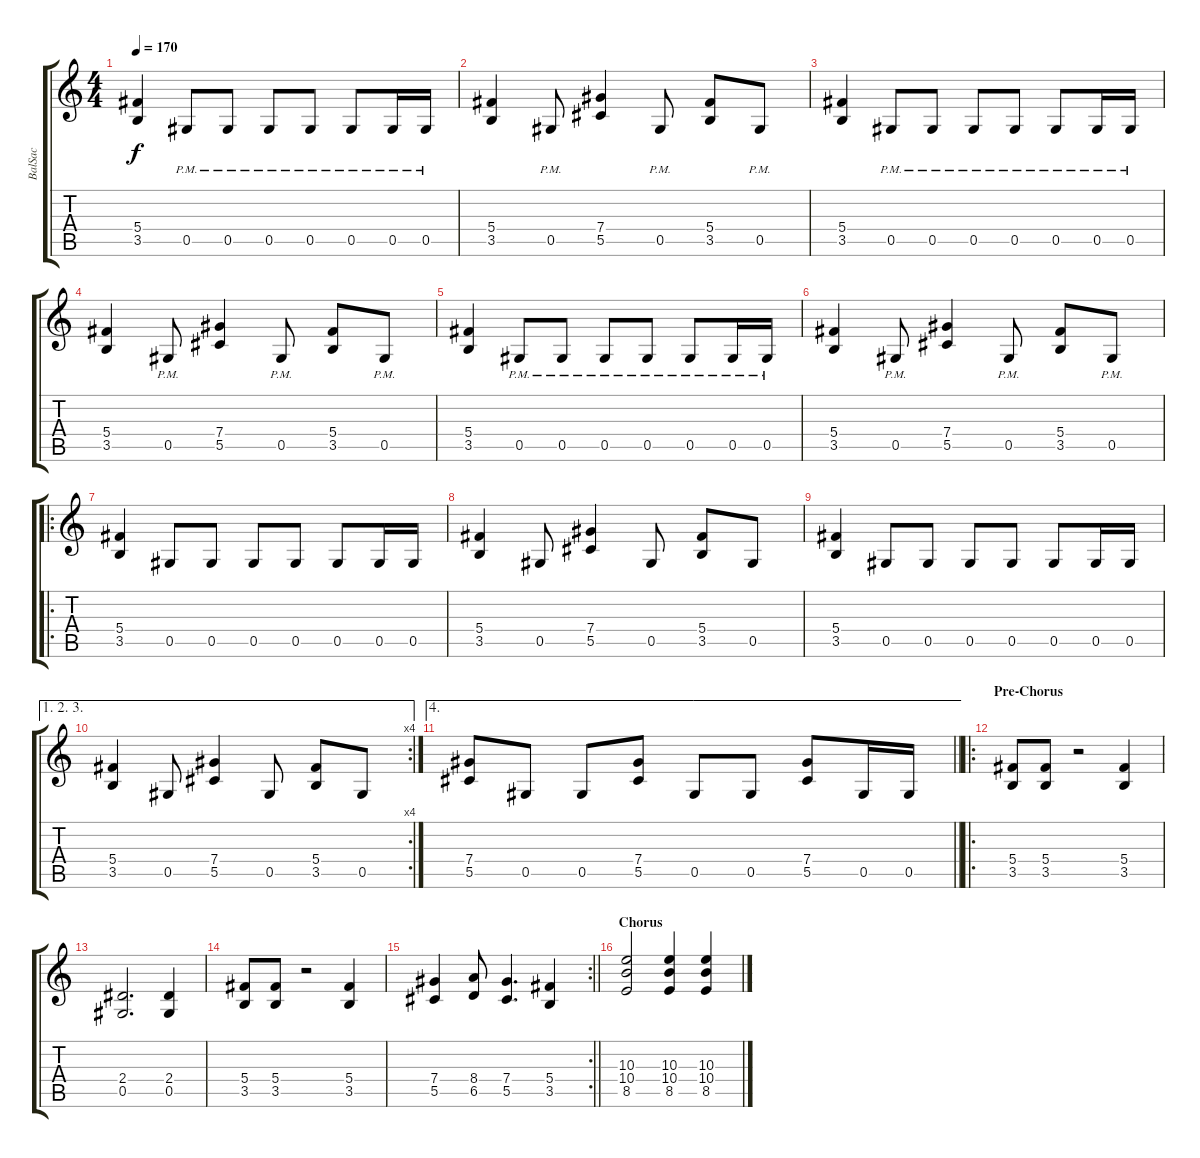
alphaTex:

\track ("BalSac" "BalSac") {instrument distortionguitar}
\staff {score tabs}
\tuning (Eb4 Bb3 Gb3 Db3 Ab2 Eb2) {hide}
\ts (4 4)
\tempo 170
\clef g2
\ks c
(5.4 3.5).4{dy f} 0.5{pm}.8 0.5{pm}.8 0.5{pm}.8 0.5{pm}.8 0.5{pm}.8 0.5{pm}.16 0.5{pm}.16 |
(5.4 3.5).4 0.5{pm}.8 (7.4 5.5).4 0.5{pm}.8 (5.4 3.5).8 0.5{pm}.8 |
(5.4 3.5).4 0.5{pm}.8 0.5{pm}.8 0.5{pm}.8 0.5{pm}.8 0.5{pm}.8 0.5{pm}.16 0.5{pm}.16 |
(5.4 3.5).4 0.5{pm}.8 (7.4 5.5).4 0.5{pm}.8 (5.4 3.5).8 0.5{pm}.8 |
(5.4 3.5).4 0.5{pm}.8 0.5{pm}.8 0.5{pm}.8 0.5{pm}.8 0.5{pm}.8 0.5{pm}.16 0.5{pm}.16 |
(5.4 3.5).4 0.5{pm}.8 (7.4 5.5).4 0.5{pm}.8 (5.4 3.5).8 0.5{pm}.8 |
\ro
(5.4 3.5).4 0.5.8 0.5.8 0.5.8 0.5.8 0.5.8 0.5.16 0.5.16 |
(5.4 3.5).4 0.5.8 (7.4 5.5).4 0.5.8 (5.4 3.5).8 0.5.8 |
(5.4 3.5).4 0.5.8 0.5.8 0.5.8 0.5.8 0.5.8 0.5.16 0.5.16 |
\ae (1 2 3)
\rc 4
(5.4 3.5).4 0.5.8 (7.4 5.5).4 0.5.8 (5.4 3.5).8 0.5.8 |
\ae 4
\barLineRight lightlight
(7.4 5.5).8 0.5.8 0.5.8 (7.4 5.5).8 0.5.8 0.5.8 (7.4 5.5).8 0.5.16 0.5.16 |
\ro
\section ("" "Pre-Chorus")
(5.4 3.5).8 (5.4 3.5).8 r.2 (5.4 3.5).4 |
(2.4 0.5).2{d} (2.4 0.5).4 |
(5.4 3.5).8 (5.4 3.5).8 r.2 (5.4 3.5).4 |
\rc 2
\barLineRight lightlight
(7.4 5.5).4 (8.4 6.5).8 (7.4 5.5).4{d} (5.4 3.5).4 |
\section ("" "Chorus")
(10.3 10.4 8.5).2 (10.3 10.4 8.5).4 (10.3 10.4 8.5).4
